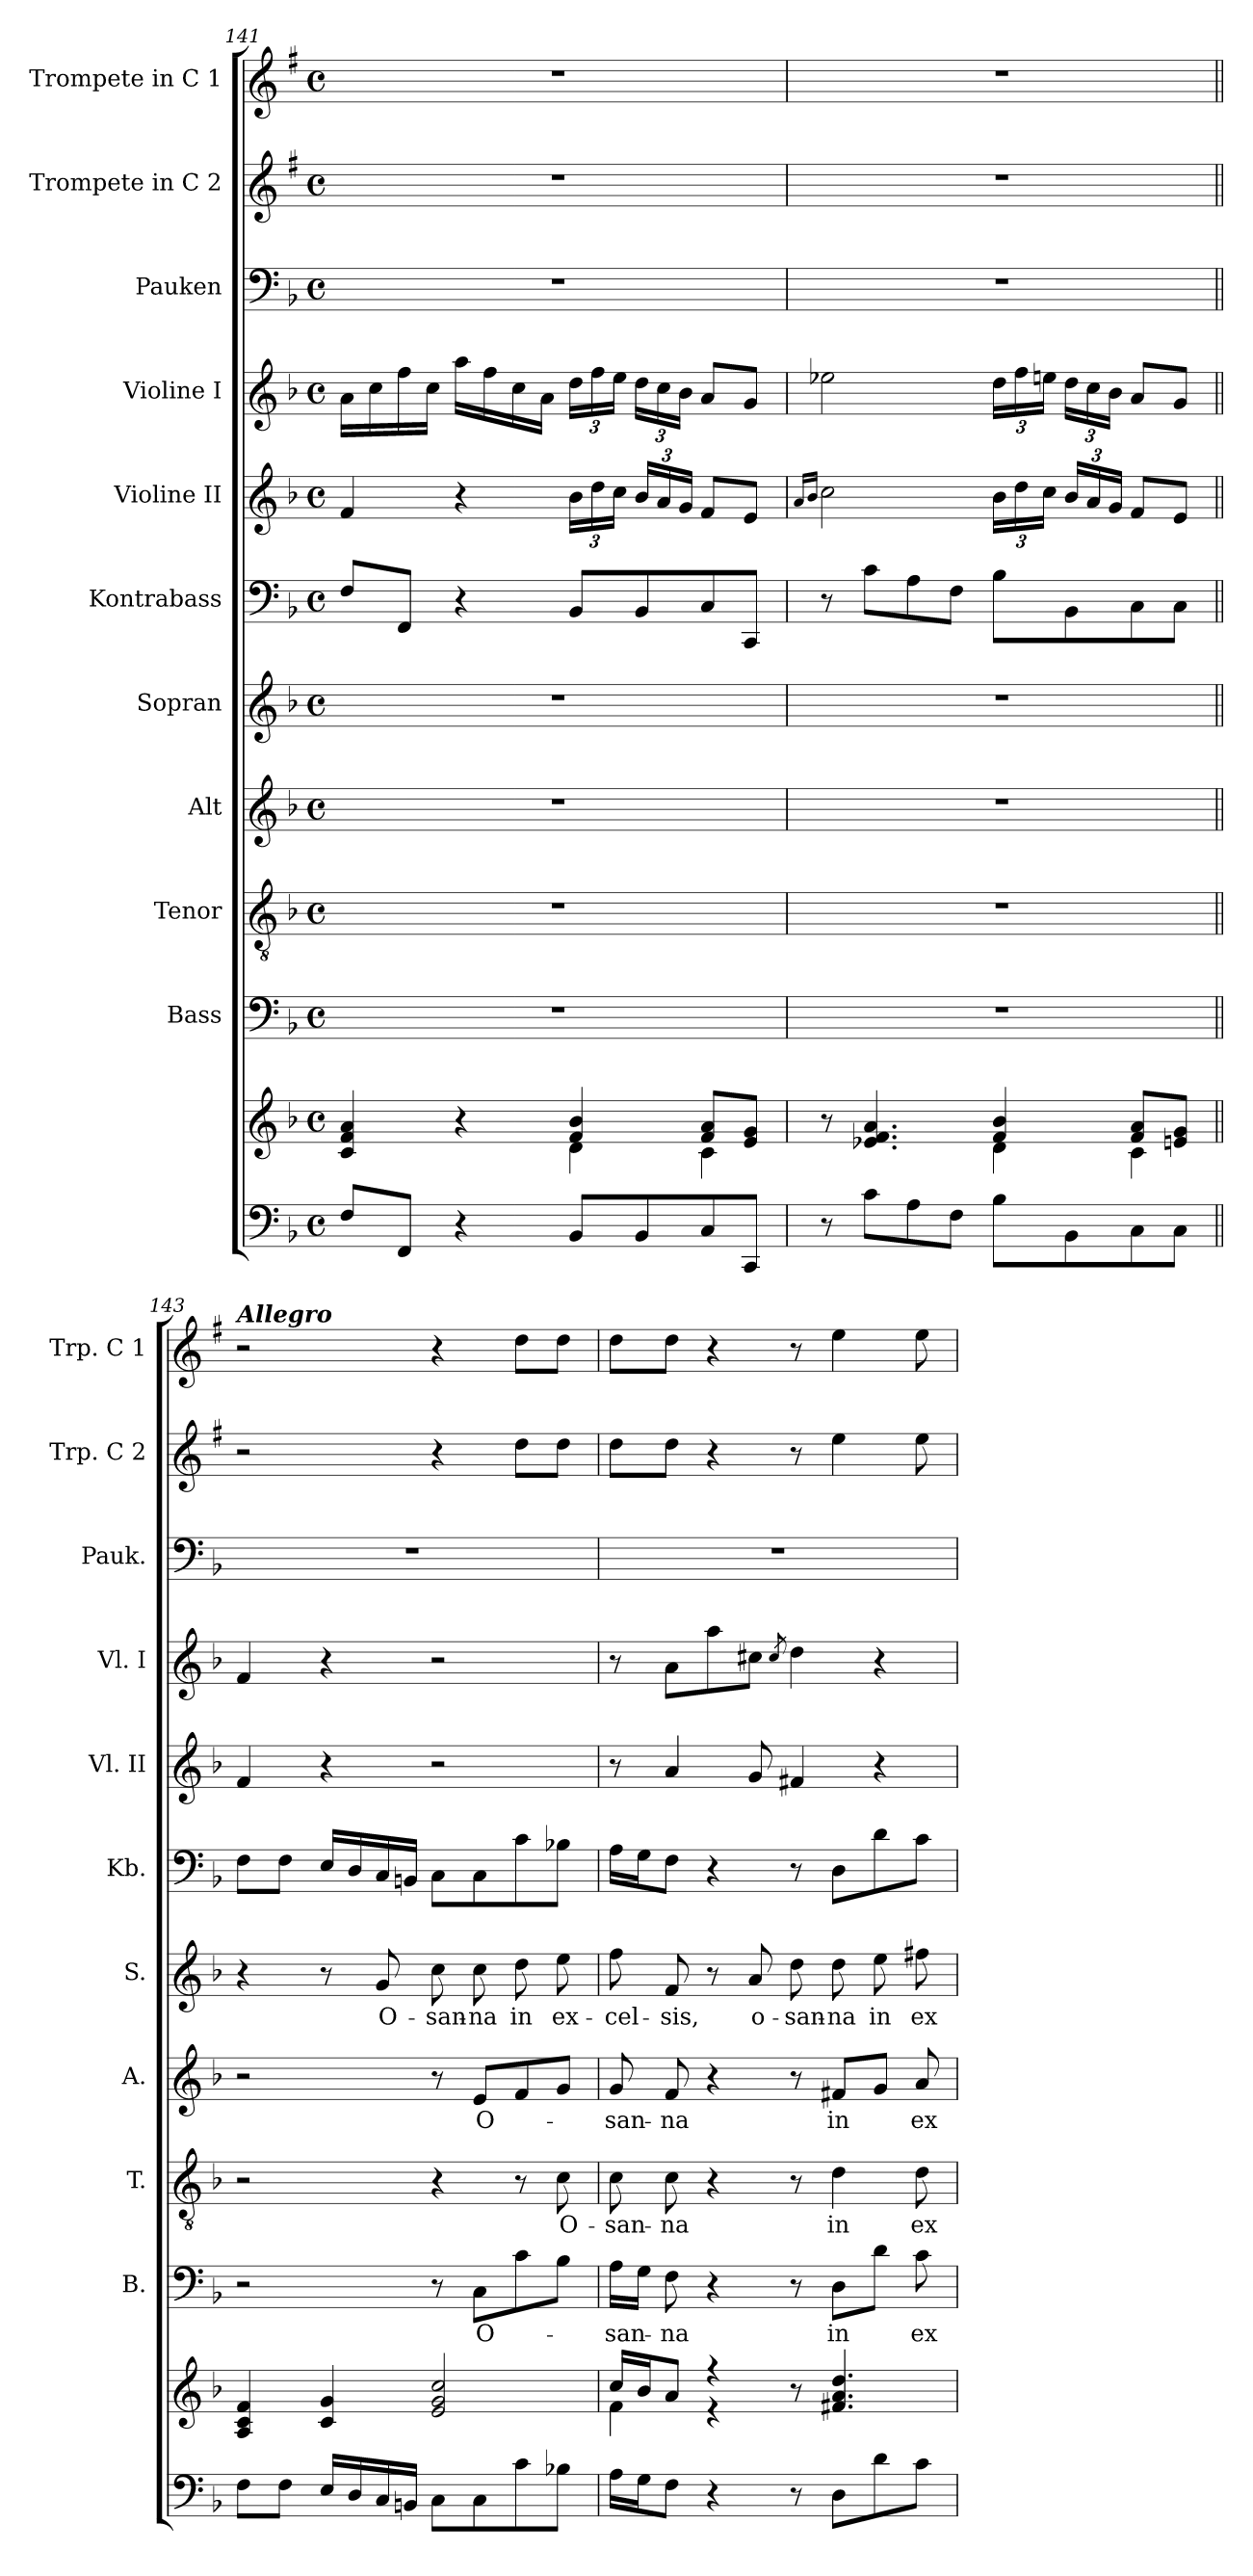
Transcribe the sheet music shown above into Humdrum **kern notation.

**kern	**kern	**kern	**text	**kern	**text	**kern	**text	**kern	**text	**kern	**kern	**kern	**kern	**kern	**kern
*part11	*part11	*part10	*part10	*part9	*part9	*part8	*part8	*part7	*part7	*part6	*part5	*part4	*part3	*part2	*part1
*staff12	*staff11	*staff10	*staff10	*staff9	*staff9	*staff8	*staff8	*staff7	*staff7	*staff6	*staff5	*staff4	*staff3	*staff2	*staff1
*	*	*I"Bass	*	*I"Tenor	*	*I"Alt	*	*I"Sopran	*	*I"Kontrabass	*I"Violine II	*I"Violine I	*I"Pauken	*I"Trompete in C 2	*I"Trompete in C 1
*	*	*I'B.	*	*I'T.	*	*I'A.	*	*I'S.	*	*I'Kb.	*I'Vl. II	*I'Vl. I	*I'Pauk.	*I'Trp. C 2	*I'Trp. C 1
*clefF4	*clefG2	*clefF4	*	*clefGv2	*	*clefG2	*	*clefG2	*	*clefF4	*clefG2	*clefG2	*clefF4	*clefG2	*clefG2
*	*	*	*	*	*	*	*	*	*	*ITrd7c12	*	*	*	*ITrd1c2	*ITrd1c2
*k[b-]	*k[b-]	*k[b-]	*	*k[b-]	*	*k[b-]	*	*k[b-]	*	*k[b-]	*k[b-]	*k[b-]	*k[b-]	*k[b-]	*k[b-]
*F:	*F:	*F:	*	*F:	*	*F:	*	*F:	*	*F:	*F:	*F:	*F:	*F:	*F:
*M4/4	*M4/4	*M4/4	*	*M4/4	*	*M4/4	*	*M4/4	*	*M4/4	*M4/4	*M4/4	*M4/4	*M4/4	*M4/4
*met(c)	*met(c)	*met(c)	*	*met(c)	*	*met(c)	*	*met(c)	*	*met(c)	*met(c)	*met(c)	*met(c)	*met(c)	*met(c)
=141	=141	=141	=141	=141	=141	=141	=141	=141	=141	=141	=141	=141	=141	=141	=141
*	*^	*	*	*	*	*	*	*	*	*	*	*	*	*	*
8F/L	4c/ 4f/ 4a/	2ryy	1r	.	1r	.	1r	.	1r	.	8FF/L	4f/	16a\LL	1r	1r	1r
.	.	.	.	.	.	.	.	.	.	.	.	.	16cc\	.	.	.
8FF/J	.	.	.	.	.	.	.	.	.	.	8FFF/J	.	16ff\	.	.	.
.	.	.	.	.	.	.	.	.	.	.	.	.	16cc\JJ	.	.	.
4r	4r	.	.	.	.	.	.	.	.	.	4r	4r	16aa\LL	.	.	.
.	.	.	.	.	.	.	.	.	.	.	.	.	16ff\	.	.	.
.	.	.	.	.	.	.	.	.	.	.	.	.	16cc\	.	.	.
.	.	.	.	.	.	.	.	.	.	.	.	.	16a\JJ	.	.	.
8BB-/L	4f/ 4b-/	4d\	.	.	.	.	.	.	.	.	8BBB-/L	24b-\LL	24dd\LL	.	.	.
.	.	.	.	.	.	.	.	.	.	.	.	24dd\	24ff\	.	.	.
.	.	.	.	.	.	.	.	.	.	.	.	24cc\JJ	24ee\JJ	.	.	.
8BB-/	.	.	.	.	.	.	.	.	.	.	8BBB-/	24b-/LL	24dd\LL	.	.	.
.	.	.	.	.	.	.	.	.	.	.	.	24a/	24cc\	.	.	.
.	.	.	.	.	.	.	.	.	.	.	.	24g/JJ	24b-\JJ	.	.	.
8C/	8f/ 8a/L	4c\	.	.	.	.	.	.	.	.	8CC/	8f/L	8a/L	.	.	.
8CC/J	8e/ 8g/J	.	.	.	.	.	.	.	.	.	8CCC/J	8e/J	8g/J	.	.	.
=142	=142	=142	=142	=142	=142	=142	=142	=142	=142	=142	=142	=142	=142	=142	=142	=142
.	.	.	.	.	.	.	.	.	.	.	.	16qa/LL	.	.	.	.
.	.	.	.	.	.	.	.	.	.	.	.	16qb-/JJ	.	.	.	.
8r	8r	2ryy	1r	.	1r	.	1r	.	1r	.	8r	2cc\	2ee-X\	1r	1r	1r
8c\L	4.e-X/ 4.f/ 4.a/	.	.	.	.	.	.	.	.	.	8C\L	.	.	.	.	.
8A\	.	.	.	.	.	.	.	.	.	.	8AA\	.	.	.	.	.
8F\J	.	.	.	.	.	.	.	.	.	.	8FF\J	.	.	.	.	.
8B-\L	4f/ 4b-/	4d\	.	.	.	.	.	.	.	.	8BB-\L	24b-\LL	24dd\LL	.	.	.
.	.	.	.	.	.	.	.	.	.	.	.	24dd\	24ff\	.	.	.
.	.	.	.	.	.	.	.	.	.	.	.	24cc\JJ	24een\JJ	.	.	.
8BB-\	.	.	.	.	.	.	.	.	.	.	8BBB-\	24b-/LL	24dd\LL	.	.	.
.	.	.	.	.	.	.	.	.	.	.	.	24a/	24cc\	.	.	.
.	.	.	.	.	.	.	.	.	.	.	.	24g/JJ	24b-\JJ	.	.	.
8C\	8f/ 8a/L	4c\	.	.	.	.	.	.	.	.	8CC\	8f/L	8a/L	.	.	.
8C\J	8en/ 8g/J	.	.	.	.	.	.	.	.	.	8CC\J	8e/J	8g/J	.	.	.
*	*v	*v	*	*	*	*	*	*	*	*	*	*	*	*	*	*
!!LO:PB:g=z
=143||	=143||	=143||	=143||	=143||	=143||	=143||	=143||	=143||	=143||	=143||	=143||	=143||	=143||	=143||	=143||
!	!	!	!	!	!	!	!	!	!	!	!	!	!	!	!LO:TX:a:Bi:t=Allegro
8F\L	4A/ 4c/ 4f/	2r	.	2r	.	2r	.	4r	.	8FF\L	4f/	4f/	1r	2r	2r
8F\J	.	.	.	.	.	.	.	.	.	8FF\J	.	.	.	.	.
16E/LL	4c/ 4g/	.	.	.	.	.	.	8r	.	16EE/LL	4r	4r	.	.	.
16D/	.	.	.	.	.	.	.	.	.	16DD/	.	.	.	.	.
!	!	!	!	!	!	!	!	!	!LO:LY:b	!	!	!	!	!	!
16C/	.	.	.	.	.	.	.	8g/	O-	16CC/	.	.	.	.	.
16BBn/JJ	.	.	.	.	.	.	.	.	.	16BBBn/JJ	.	.	.	.	.
!	!	!	!	!	!	!	!	!	!LO:LY:b	!	!	!	!	!	!
8C\L	2e/ 2g/ 2cc/	8r	.	4r	.	8r	.	8cc\	-san-	8CC\L	2r	2r	.	4r	4r
!	!	!	!LO:LY:b	!	!	!	!LO:LY:b	!	!LO:LY:b	!	!	!	!	!	!
8C\	.	8C\L	O-	.	.	8e/L	O-	8cc\	-na	8CC\	.	.	.	.	.
!	!	!	!	!	!	!	!	!	!LO:LY:b	!	!	!	!	!	!
8c\	.	8c\	.	8r	.	8f/	.	8dd\	in	8C\	.	.	.	8cc\L	8cc\L
!	!	!	!	!	!LO:LY:b	!	!	!	!LO:LY:b	!	!	!	!	!	!
8B-X\J	.	8B-\J	.	8c\	O-	8g/J	.	8ee\	ex-	8BB-X\J	.	.	.	8cc\J	8cc\J
=144	=144	=144	=144	=144	=144	=144	=144	=144	=144	=144	=144	=144	=144	=144	=144
*	*^	*	*	*	*	*	*	*	*	*	*	*	*	*	*
!	!	!	!	!LO:LY:b	!	!LO:LY:b	!	!LO:LY:b	!	!LO:LY:b	!	!	!	!	!	!
16A\LL	16cc/LL	4f\	16A\LL	-san-	8c\	-san-	8g/	-san-	8ff\	-cel-	16AA\LL	8r	8r	1r	8cc\L	8cc\L
16G\J	16b-/J	.	16G\JJ	.	.	.	.	.	.	.	16GG\J	.	.	.	.	.
!	!	!	!	!LO:LY:b	!	!LO:LY:b	!	!LO:LY:b	!	!LO:LY:b	!	!	!	!	!	!
8F\J	8a/J	.	8F\	-na	8c\	-na	8f/	-na	8f/	-sis,	8FF\J	4a/	8a\L	.	8cc\J	8cc\J
4r	4r	4r	4r	.	4r	.	4r	.	8r	.	4r	.	8aa\	.	4r	4r
!	!	!	!	!	!	!	!	!	!	!LO:LY:b	!	!	!	!	!	!
.	.	.	.	.	.	.	.	.	8a/	o-	.	8g/	8cc#X\J	.	.	.
.	.	.	.	.	.	.	.	.	.	.	.	.	8qcc#/	.	.	.
!	!	!	!	!	!	!	!	!	!	!LO:LY:b	!	!	!	!	!	!
8r	8r	2ryy	8r	.	8r	.	8r	.	8dd\	-san-	8r	4f#X/	4dd\	.	8r	8r
!	!	!	!	!LO:LY:b	!	!LO:LY:b	!	!LO:LY:b	!	!LO:LY:b	!	!	!	!	!	!
8D\L	4.f#X/ 4.a/ 4.dd/	.	8D\L	in	4d\	in	8f#X/L	in	8dd\	-na	8DD\L	.	.	.	4dd\	4dd\
!	!	!	!	!	!	!	!	!	!	!LO:LY:b	!	!	!	!	!	!
8d\	.	.	8d\J	.	.	.	8g/J	.	8ee\	in	8D\	4r	4r	.	.	.
!	!	!	!	!LO:LY:b	!	!LO:LY:b	!	!LO:LY:b	!	!LO:LY:b	!	!	!	!	!	!
8c\J	.	.	8c\	ex-	8d\	ex-	8a/	ex-	8ff#X\	ex-	8C\J	.	.	.	8dd\	8dd\
*	*v	*v	*	*	*	*	*	*	*	*	*	*	*	*	*	*
=	=	=	=	=	=	=	=	=	=	=	=	=	=	=	=
*-	*-	*-	*-	*-	*-	*-	*-	*-	*-	*-	*-	*-	*-	*-	*-
